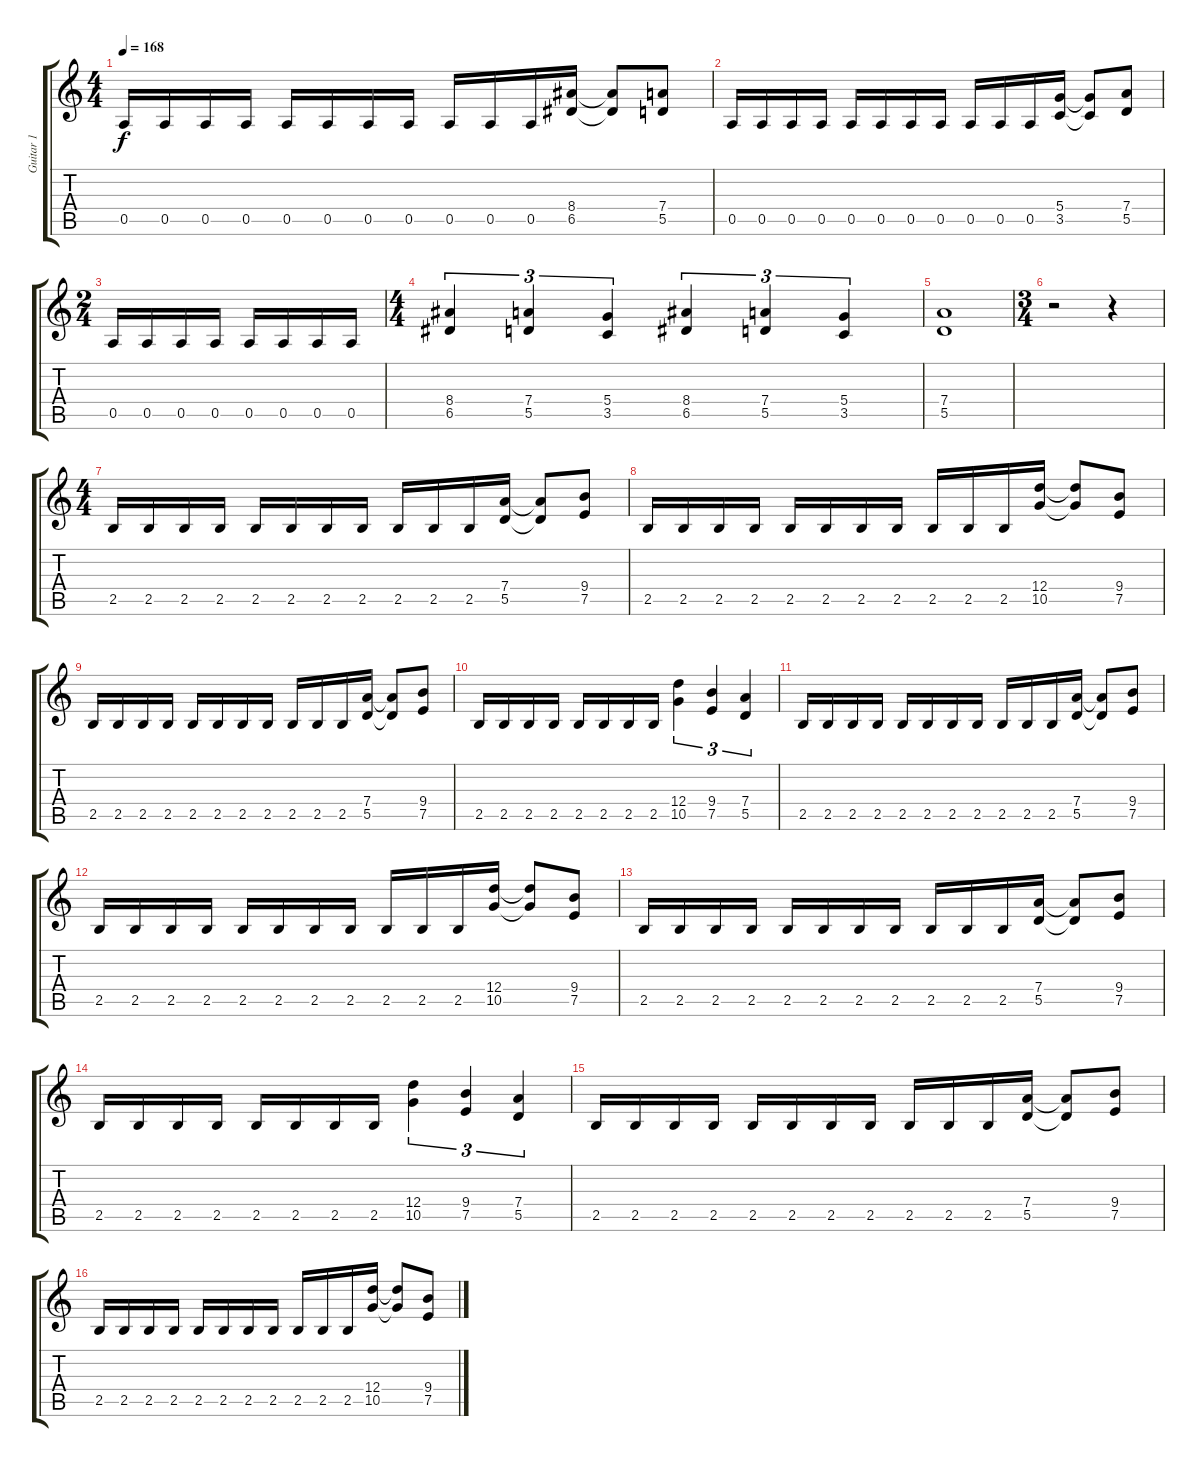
\track ("Guitar 1" "Guitar 1") {instrument distortionguitar}
\staff {score tabs}
\tuning (E4 B3 G3 D3 A2 E2) {hide}
\ts (4 4)
\tempo 168
\clef g2
\ks c
0.5.16{dy f} 0.5.16 0.5.16 0.5.16 0.5.16 0.5.16 0.5.16 0.5.16 0.5.16 0.5.16 0.5.16 (8.4 6.5).16 (8.4{t} 6.5{t}).8 (7.4 5.5).8 |
0.5.16 0.5.16 0.5.16 0.5.16 0.5.16 0.5.16 0.5.16 0.5.16 0.5.16 0.5.16 0.5.16 (5.4 3.5).16 (5.4{t} 3.5{t}).8 (7.4 5.5).8 |
\ts (2 4)
0.5.16 0.5.16 0.5.16 0.5.16 0.5.16 0.5.16 0.5.16 0.5.16 |
\ts (4 4)
(8.4 6.5).4{tu (3 2)} (7.4 5.5).4{tu (3 2)} (5.4 3.5).4{tu (3 2)} (8.4 6.5).4{tu (3 2)} (7.4 5.5).4{tu (3 2)} (5.4 3.5).4{tu (3 2)} |
(7.4 5.5).1 |
\ts (3 4)
r.2 r.4 |
\ts (4 4)
2.5.16 2.5.16 2.5.16 2.5.16 2.5.16 2.5.16 2.5.16 2.5.16 2.5.16 2.5.16 2.5.16 (7.4 5.5).16 (7.4{t} 5.5{t}).8 (9.4 7.5).8 |
2.5.16 2.5.16 2.5.16 2.5.16 2.5.16 2.5.16 2.5.16 2.5.16 2.5.16 2.5.16 2.5.16 (12.4 10.5).16 (12.4{t} 10.5{t}).8 (9.4 7.5).8 |
2.5.16 2.5.16 2.5.16 2.5.16 2.5.16 2.5.16 2.5.16 2.5.16 2.5.16 2.5.16 2.5.16 (7.4 5.5).16 (7.4{t} 5.5{t}).8 (9.4 7.5).8 |
2.5.16 2.5.16 2.5.16 2.5.16 2.5.16 2.5.16 2.5.16 2.5.16 (12.4 10.5).4{tu (3 2)} (9.4 7.5).4{tu (3 2)} (7.4 5.5).4{tu (3 2)} |
2.5.16 2.5.16 2.5.16 2.5.16 2.5.16 2.5.16 2.5.16 2.5.16 2.5.16 2.5.16 2.5.16 (7.4 5.5).16 (7.4{t} 5.5{t}).8 (9.4 7.5).8 |
2.5.16 2.5.16 2.5.16 2.5.16 2.5.16 2.5.16 2.5.16 2.5.16 2.5.16 2.5.16 2.5.16 (12.4 10.5).16 (12.4{t} 10.5{t}).8 (9.4 7.5).8 |
2.5.16 2.5.16 2.5.16 2.5.16 2.5.16 2.5.16 2.5.16 2.5.16 2.5.16 2.5.16 2.5.16 (7.4 5.5).16 (7.4{t} 5.5{t}).8 (9.4 7.5).8 |
2.5.16 2.5.16 2.5.16 2.5.16 2.5.16 2.5.16 2.5.16 2.5.16 (12.4 10.5).4{tu (3 2)} (9.4 7.5).4{tu (3 2)} (7.4 5.5).4{tu (3 2)} |
2.5.16 2.5.16 2.5.16 2.5.16 2.5.16 2.5.16 2.5.16 2.5.16 2.5.16 2.5.16 2.5.16 (7.4 5.5).16 (7.4{t} 5.5{t}).8 (9.4 7.5).8 |
2.5.16 2.5.16 2.5.16 2.5.16 2.5.16 2.5.16 2.5.16 2.5.16 2.5.16 2.5.16 2.5.16 (12.4 10.5).16 (12.4{t} 10.5{t}).8 (9.4 7.5).8
